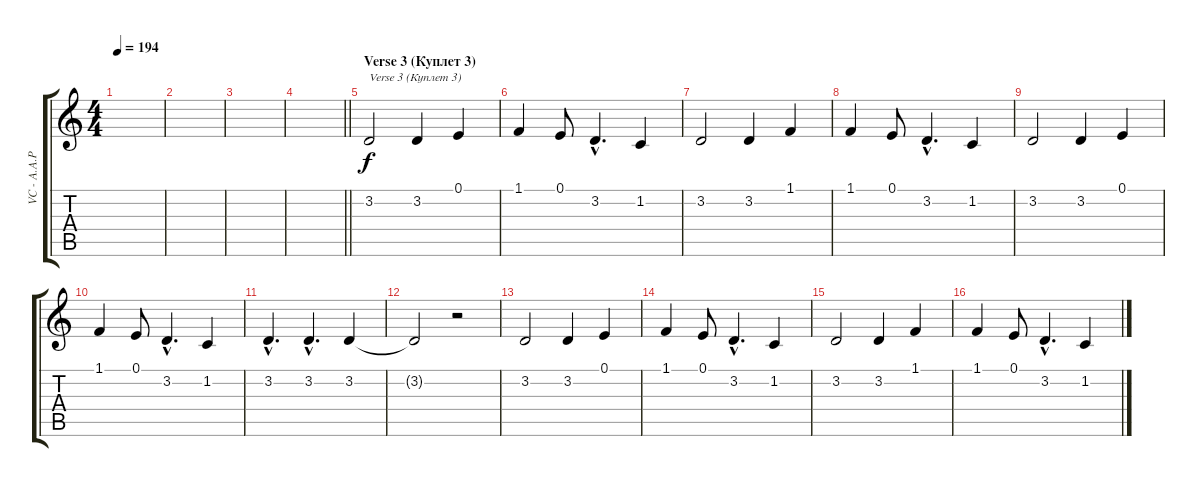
\track ("VC - A.A.Pavlyuchenkoff" "VC - A.A.P") {instrument harmonica}
\staff {score tabs}
\tuning (E4 B3 G3 D3 A2 E2) {hide}
\ts (4 4)
\tempo 194
\clef g2
\ks c
|
|
|
\barLineRight lightlight
|
\section ("" "Verse 3 (Куплет 3)")
3.2.2{txt "Verse 3 (Куплет 3)"} 3.2.4 0.1.4 |
1.1.4 0.1.8 3.2{hac}.4{d} 1.2.4 |
3.2.2 3.2.4 1.1.4 |
1.1.4 0.1.8 3.2{hac}.4{d} 1.2.4 |
3.2.2 3.2.4 0.1.4 |
1.1.4 0.1.8 3.2{hac}.4{d} 1.2.4 |
3.2{hac}.4{d} 3.2{hac}.4{d} 3.2.4 |
3.2{t}.2 r.2 |
3.2.2 3.2.4 0.1.4 |
1.1.4 0.1.8 3.2{hac}.4{d} 1.2.4 |
3.2.2 3.2.4 1.1.4 |
1.1.4 0.1.8 3.2{hac}.4{d} 1.2.4
